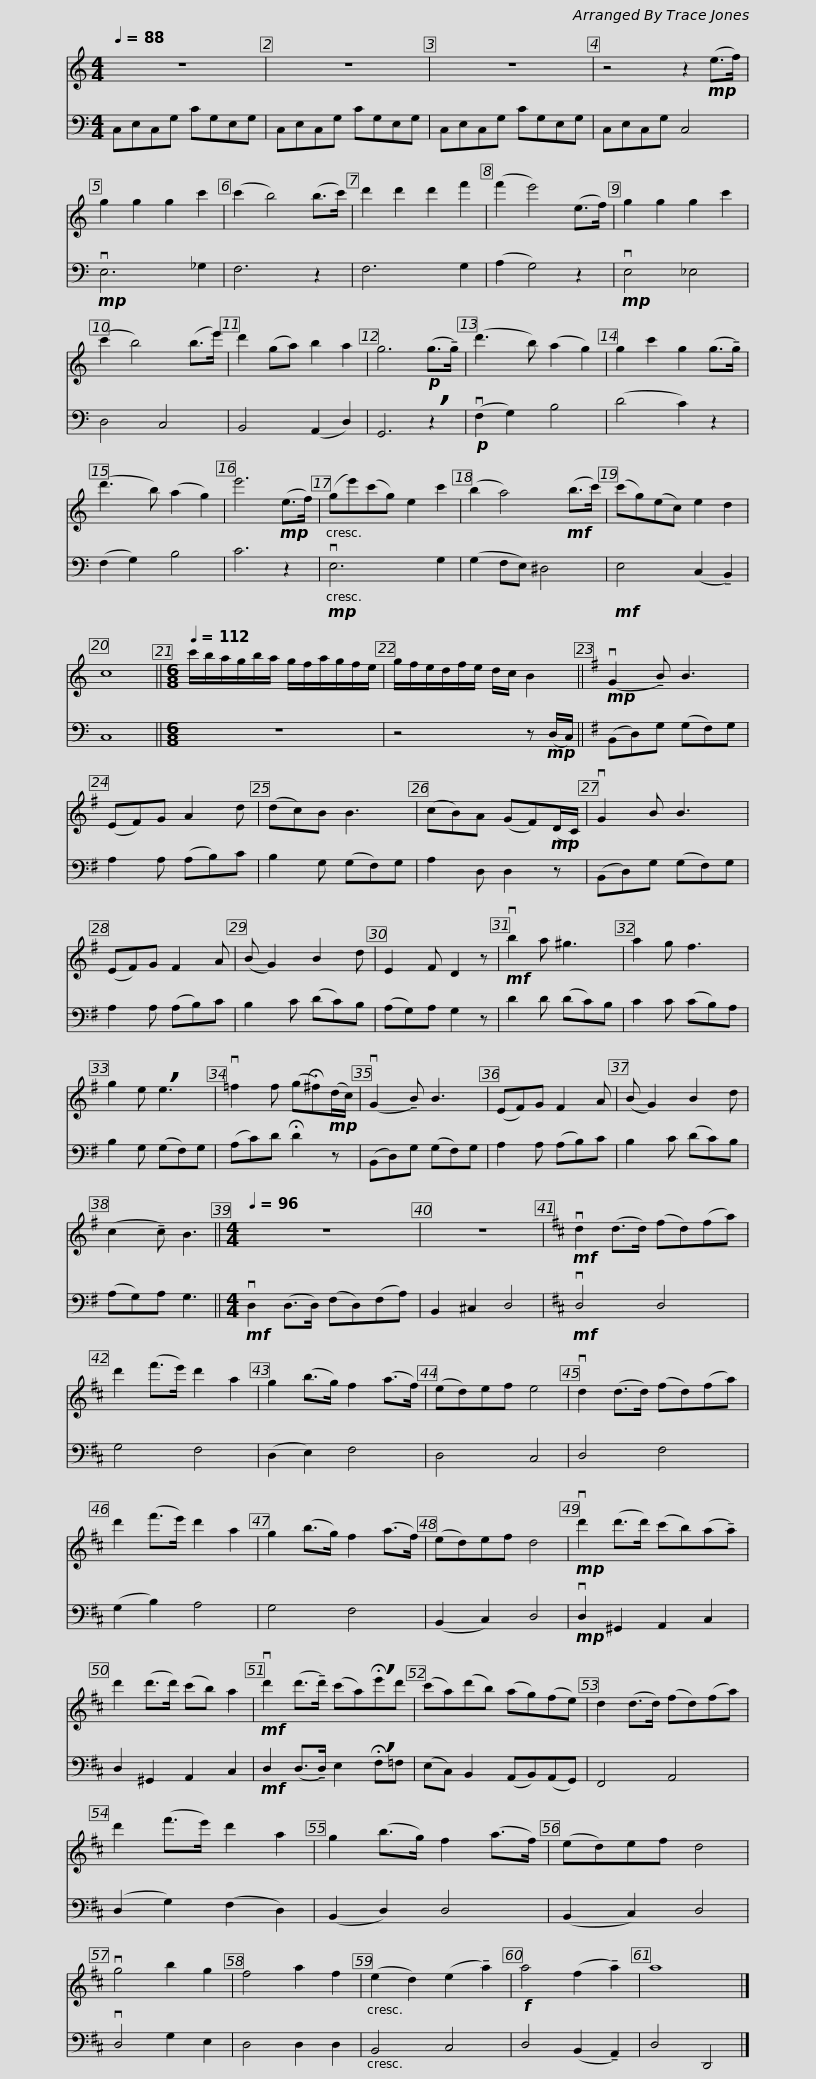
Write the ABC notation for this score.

X:1
%%score 1 2
L:1/8
Q:1/4=88
M:4/4
I:linebreak $
K:C
V:1 treble
V:2 bass
V:1
 z8 | z8 | z8 | z4 z2!mp! (e>f) | g2 g2 g2 c'2 | %5
 (c'2 b4) (b>c') |$ d'2 d'2 d'2 f'2 | (f'2 e'4) (e>f) | g2 g2 g2 c'2 | (c'2 b4) (b>e') | %10
 d'2 (ga) b2 a2 | g6!p! (g>!tenuto!g) | (d'3 b) (a2 g2) | g2 c'2 g2 (g>!tenuto!g) |$ (d'3 b) (a2 g2) | %15
 e'6!mp! (e>f) | (ge')(c'g) e2 c'2 | (b2 a4)!mf! (b>c') | (c'g)(ec) e2 d2 | c8 ||$ %20
[M:6/8][Q:1/4=112] c'/b/a/g/b/a/ g/f/a/g/f/e/ | g/f/e/d/f/e/ d/c/ B2 ||[K:G]!mp! (vG2 !tenuto!B) B3 | (EF)G A2 d | (dc)B B3 |$ %25
 (cB)A (GF)!mp!(D/C/) | vG2 B B3 | (EF)G F2 A | (B G2) B2 d | E2 F D2 z | %30
!mf! vb2 a ^g3 | a2 g f3 |$ g2 e !breath!e3 | v=f2 f (g!fermata!^f)!mp!(d/c/) | (vG2 !tenuto!B) B3 | %35
 (EF)G F2 A | (B G2) B2 d | (c2 !tenuto!c) B3 ||$[M:4/4][Q:1/4=96] z8 | z8 | %40
[K:D]!mf! vd2 (d>d) (fd)(fa) | d'2 (f'>e') d'2 a2 | g2 (b>g) f2 (a>f) | (ed)ef e4 |$ vd2 (d>d) (fd)(fa) | %45
 d'2 (f'>e') d'2 a2 | g2 (b>g) f2 (a>f) | (ed)ef d4 |!mp! vd'2 (d'>d') (c'b)(a!tenuto!a) |$ d'2 (d'>d') (c'b) a2 | %50
!mf! vd'2 (d'>!tenuto!d') (c'a)!breath!!fermata!e'd' | (c'a)(d'b) (ag)(fe) | d2 (d>d) (fd)(fa) | d'2 (f'>e') d'2 a2 |$ g2 (b>g) f2 (a>f) | %55
 (ed)ef d4 | vg4 b2 g2 | f4 a2 f2 | (e2 d2) (e2 !tenuto!a2) |!f! a4 (f2 !tenuto!a2) | %60
 a8 |] %61
V:2
 C,E,C,G, CG,E,G, | C,E,C,G, CG,E,G, | C,E,C,G, CG,E,G, | C,E,C,G, C,4 |!mp! vE,6 _G,2 | %5
 F,6 z2 |$ F,6 G,2 | (A,2 G,4) z2 |!mp! vE,4 _E,4 | D,4 C,4 | %10
 B,,4 (A,,2 D,2) | G,,6 !breath!z2 |!p! (vF,2 G,2) B,4 | (D4 C2) z2 |$ (F,2 G,2) B,4 | %15
 C6 z2 |!mp! vE,6 G,2 | (G,2 F,E,) ^D,4 |!mf! E,4 (C,2 !tenuto!B,,2) | C,8 ||$ %20
[M:6/8] z6 | z4 z!mp! (D,/C,/) ||[K:G] (B,,D,)G, (G,F,)G, | A,2 A, (A,B,)C | B,2 G, (G,F,)G, |$ %25
 A,2 D, D,2 z | (B,,D,)G, (G,F,)G, | A,2 A, (A,B,)C | B,2 C (DC)B, | (A,G,)A, G,2 z | %30
 D2 D (DC)B, | C2 C (CB,)A, |$ B,2 G, (G,F,)G, | (A,C)D !fermata!D2 z | (B,,D,)G, (G,F,)G, | %35
 A,2 A, (A,B,)C | B,2 C (DC)B, | (A,G,)A, G,3 ||$[M:4/4]!mf! vD,2 (D,>D,) (F,D,)(F,A,) | B,,2 ^C,2 D,4 | %40
[K:D]!mf! vD,4 D,4 | G,4 F,4 | (D,2 E,2) F,4 | D,4 C,4 |$ D,4 F,4 | %45
 (G,2 B,2) A,4 | G,4 F,4 | (B,,2 C,2) D,4 |!mp! vD,2 ^G,,2 A,,2 C,2 |$ D,2 ^G,,2 A,,2 C,2 | %50
!mf! D,2 (D,>!tenuto!D,) E,2 !breath!!fermata!F,=F, | (E,C,) B,,2 (A,,B,,)(A,,G,,) | F,,4 A,,4 | (D,2 G,2) (F,2 D,2) |$ (B,,2 D,2) D,4 | %55
 (B,,2 C,2) D,4 | vD,4 G,2 E,2 | D,4 D,2 D,2 | B,,4 C,4 | D,4 (B,,2 !tenuto!A,,2) | %60
 D,4 D,,4 |] %61
